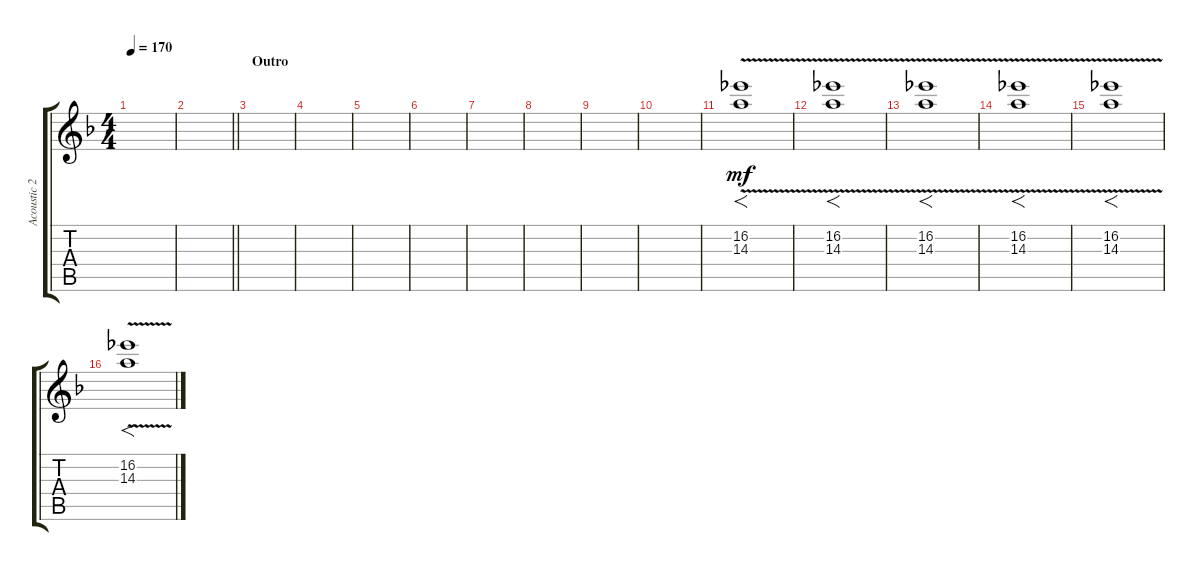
\track ("Acoustic 2" "Acoustic 2") {instrument acousticguitarnylon}
\staff {score tabs}
\tuning (E4 B3 G3 D3 A2 E2) {hide}
\ts (4 4)
\tempo 170
\clef g2
\ks dminor
|
\barLineRight lightlight
|
\section ("" "Outro")
|
|
|
|
|
|
|
|
(16.2{v} 14.3{v}).1{f dy mf} |
(16.2{v} 14.3{v}).1{f} |
(16.2{v} 14.3{v}).1{f} |
(16.2{v} 14.3{v}).1{f} |
(16.2{v} 14.3{v}).1{f} |
(16.2{v} 14.3{v}).1{f}
